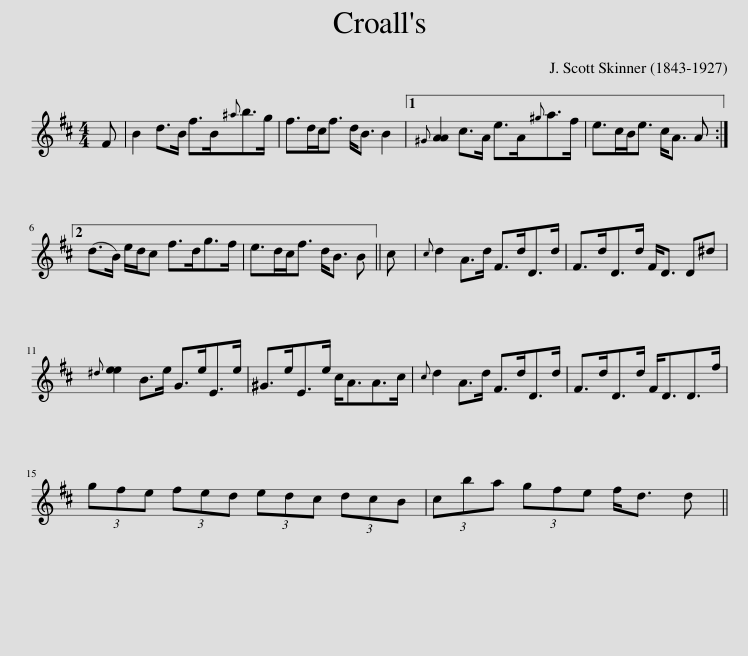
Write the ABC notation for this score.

X:1
L:1/8
M:4/4
I:linebreak $
K:D
V:1 treble
V:1
 F | B2 d>B f>B{^a}b>g | f>dc<f d<B B2 |1{^G} [AA]2 c>A e>A{^g}a>f | e>cB<e c<A A :|2$ %5
 (d>B) e/d/c f>dg>f | e>dc<f d<B B || c |{c} d2 A>d F>dD>d | F>dD>d F<D D^d |$ %10
{^d} [ee]2 B>e G>eE>e | ^G>eE>e c<AA>c |{c} d2 A>d F>dD>d | F>dD>d F<DD>f |$ (3gfe (3fed (3edc (3dcB | %15
 (3cba (3gfe f<d d || %16
